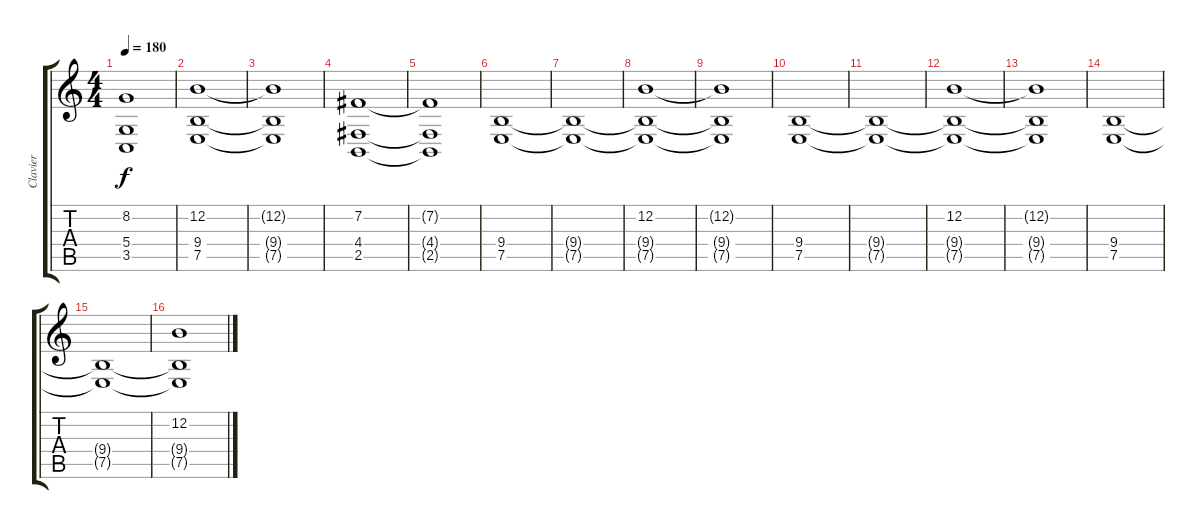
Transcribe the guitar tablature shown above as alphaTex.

\track ("Clavier" "Clavier") {instrument choiraahs}
\staff {score tabs}
\tuning (E4 B3 G3 D3 A2 D2) {hide}
\ts (4 4)
\tempo 180
\clef g2
\ks c
(8.2{t} 5.4{t} 3.5{t}).1{dy f} |
(12.2 9.4 7.5).1 |
(12.2{t} 9.4{t} 7.5{t}).1 |
(7.2 4.4 2.5).1 |
(7.2{t} 4.4{t} 2.5{t}).1 |
(9.4 7.5).1 |
(9.4{t} 7.5{t}).1 |
(12.2 9.4{t} 7.5{t}).1 |
(12.2{t} 9.4{t} 7.5{t}).1 |
(9.4 7.5).1 |
(9.4{t} 7.5{t}).1 |
(12.2 9.4{t} 7.5{t}).1 |
(12.2{t} 9.4{t} 7.5{t}).1 |
(9.4 7.5).1 |
(9.4{t} 7.5{t}).1 |
(12.2 9.4{t} 7.5{t}).1
